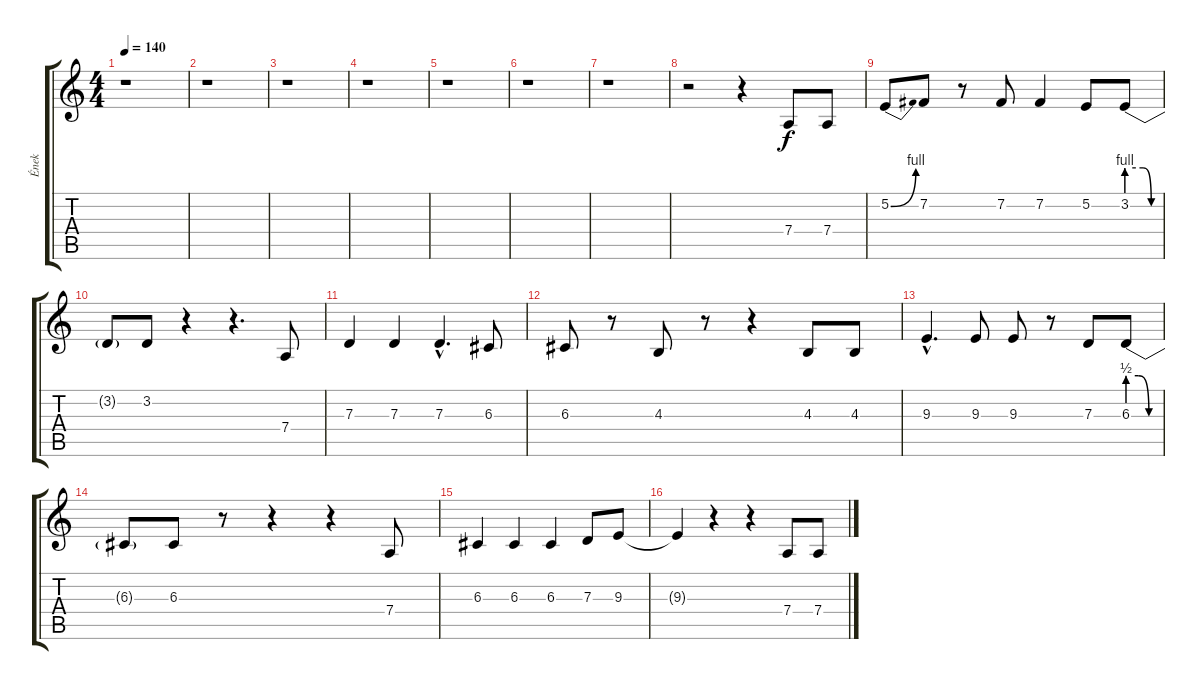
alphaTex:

\track ("Ének" "Ének") {instrument altosax}
\staff {score tabs}
\tuning (E4 B3 G3 D3 A2 E2) {hide}
\ts (4 4)
\tempo 140
\clef g2
\ks c
r.1{dy f instrument altosax} |
r.1 |
r.1 |
r.1 |
r.1 |
r.1 |
r.1 |
r.2 r.4 7.4.8 7.4.8 |
5.2{be (bend 0 0 60 4)}.8 7.2.8 r.8 7.2.8 7.2.4 5.2.8 3.2{be (custom 0 4 30 4 45 0 60 0)}.8 |
3.2{t}.8 3.2.8 r.4 r.4{d} 7.4.8 |
7.3.4 7.3.4 7.3{hac}.4{d} 6.3.8 |
6.3.8 r.8 4.3.8 r.8 r.4 4.3.8 4.3.8 |
9.3{hac}.4{d} 9.3.8 9.3.8 r.8 7.3.8 6.3{be (custom 0 2 20 2 40 0 60 0)}.8 |
6.3{t}.8 6.3.8 r.8 r.4 r.4 7.4.8 |
6.3.4 6.3.4 6.3.4 7.3.8 9.3.8 |
9.3{t}.4 r.4 r.4 7.4.8 7.4.8
